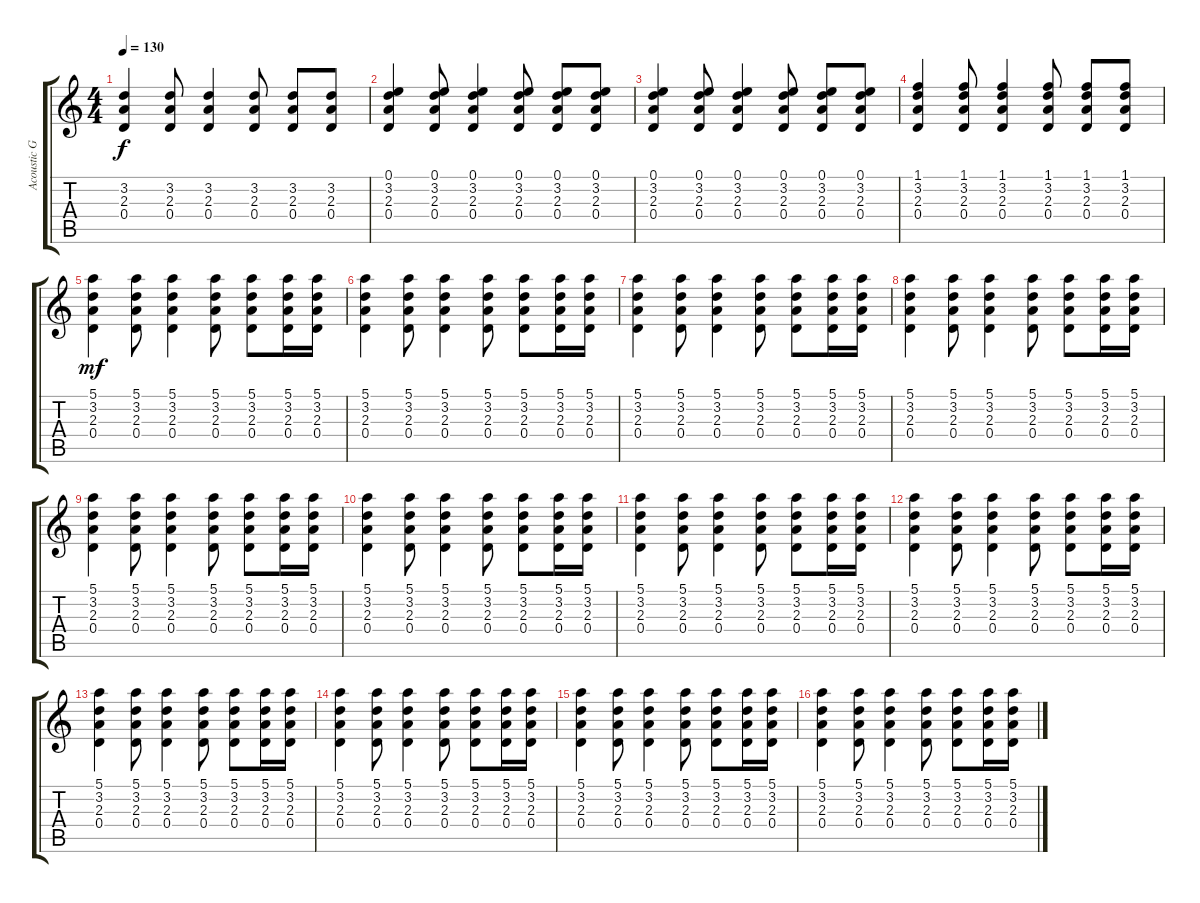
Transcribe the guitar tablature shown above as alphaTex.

\track ("Acoustic Guitar" "Acoustic G") {instrument acousticguitarsteel}
\staff {score tabs}
\tuning (E4 B3 G3 D3 A2 E2) {hide}
\ts (4 4)
\tempo 130
\clef g2
\ks c
(3.2 2.3 0.4).4{dy f} (3.2 2.3 0.4).8 (3.2 2.3 0.4).4 (3.2 2.3 0.4).8 (3.2 2.3 0.4).8 (3.2 2.3 0.4).8 |
(0.1 3.2 2.3 0.4).4 (0.1 3.2 2.3 0.4).8 (0.1 3.2 2.3 0.4).4 (0.1 3.2 2.3 0.4).8 (0.1 3.2 2.3 0.4).8 (0.1 3.2 2.3 0.4).8 |
(0.1 3.2 2.3 0.4).4 (0.1 3.2 2.3 0.4).8 (0.1 3.2 2.3 0.4).4 (0.1 3.2 2.3 0.4).8 (0.1 3.2 2.3 0.4).8 (0.1 3.2 2.3 0.4).8 |
(1.1 3.2 2.3 0.4).4 (1.1 3.2 2.3 0.4).8 (1.1 3.2 2.3 0.4).4 (1.1 3.2 2.3 0.4).8 (1.1 3.2 2.3 0.4).8 (1.1 3.2 2.3 0.4).8 |
(5.1 3.2 2.3 0.4).4{dy mf} (5.1 3.2 2.3 0.4).8 (5.1 3.2 2.3 0.4).4 (5.1 3.2 2.3 0.4).8 (5.1 3.2 2.3 0.4).8 (5.1 3.2 2.3 0.4).16 (5.1 3.2 2.3 0.4).16 |
(5.1 3.2 2.3 0.4).4 (5.1 3.2 2.3 0.4).8 (5.1 3.2 2.3 0.4).4 (5.1 3.2 2.3 0.4).8 (5.1 3.2 2.3 0.4).8 (5.1 3.2 2.3 0.4).16 (5.1 3.2 2.3 0.4).16 |
(5.1 3.2 2.3 0.4).4 (5.1 3.2 2.3 0.4).8 (5.1 3.2 2.3 0.4).4 (5.1 3.2 2.3 0.4).8 (5.1 3.2 2.3 0.4).8 (5.1 3.2 2.3 0.4).16 (5.1 3.2 2.3 0.4).16 |
(5.1 3.2 2.3 0.4).4 (5.1 3.2 2.3 0.4).8 (5.1 3.2 2.3 0.4).4 (5.1 3.2 2.3 0.4).8 (5.1 3.2 2.3 0.4).8 (5.1 3.2 2.3 0.4).16 (5.1 3.2 2.3 0.4).16 |
(5.1 3.2 2.3 0.4).4 (5.1 3.2 2.3 0.4).8 (5.1 3.2 2.3 0.4).4 (5.1 3.2 2.3 0.4).8 (5.1 3.2 2.3 0.4).8 (5.1 3.2 2.3 0.4).16 (5.1 3.2 2.3 0.4).16 |
(5.1 3.2 2.3 0.4).4 (5.1 3.2 2.3 0.4).8 (5.1 3.2 2.3 0.4).4 (5.1 3.2 2.3 0.4).8 (5.1 3.2 2.3 0.4).8 (5.1 3.2 2.3 0.4).16 (5.1 3.2 2.3 0.4).16 |
(5.1 3.2 2.3 0.4).4 (5.1 3.2 2.3 0.4).8 (5.1 3.2 2.3 0.4).4 (5.1 3.2 2.3 0.4).8 (5.1 3.2 2.3 0.4).8 (5.1 3.2 2.3 0.4).16 (5.1 3.2 2.3 0.4).16 |
(5.1 3.2 2.3 0.4).4 (5.1 3.2 2.3 0.4).8 (5.1 3.2 2.3 0.4).4 (5.1 3.2 2.3 0.4).8 (5.1 3.2 2.3 0.4).8 (5.1 3.2 2.3 0.4).16 (5.1 3.2 2.3 0.4).16 |
(5.1 3.2 2.3 0.4).4 (5.1 3.2 2.3 0.4).8 (5.1 3.2 2.3 0.4).4 (5.1 3.2 2.3 0.4).8 (5.1 3.2 2.3 0.4).8 (5.1 3.2 2.3 0.4).16 (5.1 3.2 2.3 0.4).16 |
(5.1 3.2 2.3 0.4).4 (5.1 3.2 2.3 0.4).8 (5.1 3.2 2.3 0.4).4 (5.1 3.2 2.3 0.4).8 (5.1 3.2 2.3 0.4).8 (5.1 3.2 2.3 0.4).16 (5.1 3.2 2.3 0.4).16 |
(5.1 3.2 2.3 0.4).4 (5.1 3.2 2.3 0.4).8 (5.1 3.2 2.3 0.4).4 (5.1 3.2 2.3 0.4).8 (5.1 3.2 2.3 0.4).8 (5.1 3.2 2.3 0.4).16 (5.1 3.2 2.3 0.4).16 |
(5.1 3.2 2.3 0.4).4 (5.1 3.2 2.3 0.4).8 (5.1 3.2 2.3 0.4).4 (5.1 3.2 2.3 0.4).8 (5.1 3.2 2.3 0.4).8 (5.1 3.2 2.3 0.4).16 (5.1 3.2 2.3 0.4).16
